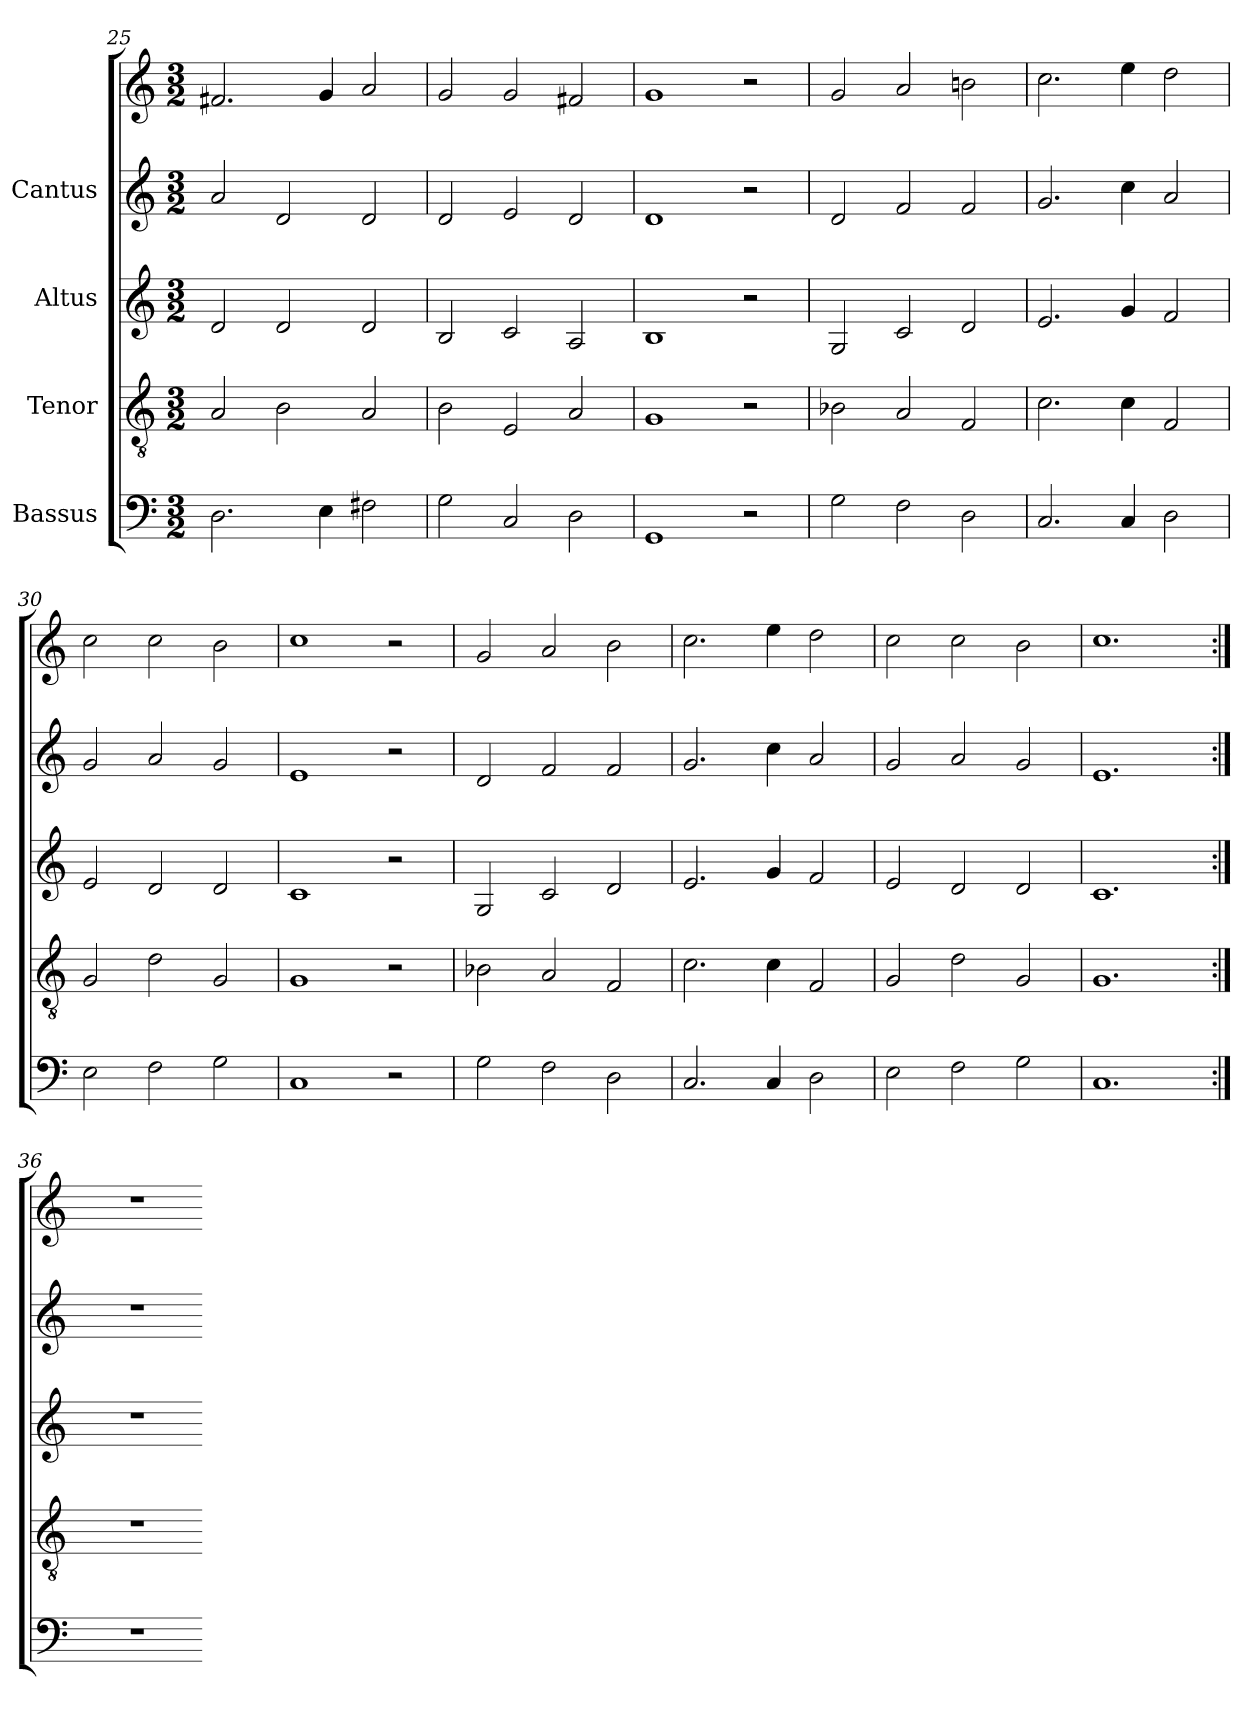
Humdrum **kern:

**kern	**kern	**kern	**kern	**kern
*part4	*part3	*part2	*part1	*part1
*staff5	*staff4	*staff3	*staff2	*staff1
*I"Bassus	*I"Tenor	*I"Altus	*I"Cantus	*
*clefF4	*clefGv2	*clefG2	*clefG2	*clefG2
*M3/2	*M3/2	*M3/2	*M3/2	*M3/2
=25	=25	=25	=25	=25
2.D\	2A/	2d/	2a/	2.f#X/
.	2B\	2d/	2d/	.
4E\	.	.	.	4g/
2F#X\	2A/	2d/	2d/	2a/
!!LO:LB:g=z
=26	=26	=26	=26	=26
2G\	2B\	2B/	2d/	2g/
2C/	2E/	2c/	2e/	2g/
2D\	2A/	2A/	2d/	2f#X/
=27	=27	=27	=27	=27
1GG	1G	1B	1d	1g
2r	2r	2r	2r	2r
=28	=28	=28	=28	=28
2G\	2B-X\	2G/	2d/	2g/
2F\	2A/	2c/	2f/	2a/
2D\	2F/	2d/	2f/	2bn\
=29	=29	=29	=29	=29
2.C/	2.c\	2.e/	2.g/	2.cc\
4C/	4c\	4g/	4cc\	4ee\
2D\	2F/	2f/	2a/	2dd\
=30	=30	=30	=30	=30
2E\	2G/	2e/	2g/	2cc\
2F\	2d\	2d/	2a/	2cc\
2G\	2G/	2d/	2g/	2b\
=31	=31	=31	=31	=31
1C	1G	1c	1e	1cc
2r	2r	2r	2r	2r
=32	=32	=32	=32	=32
2G\	2B-X\	2G/	2d/	2g/
2F\	2A/	2c/	2f/	2a/
2D\	2F/	2d/	2f/	2b\
!!LO:LB:g=z
=33	=33	=33	=33	=33
2.C/	2.c\	2.e/	2.g/	2.cc\
4C/	4c\	4g/	4cc\	4ee\
2D\	2F/	2f/	2a/	2dd\
=34	=34	=34	=34	=34
2E\	2G/	2e/	2g/	2cc\
2F\	2d\	2d/	2a/	2cc\
2G\	2G/	2d/	2g/	2b\
=35	=35	=35	=35	=35
1.C	1.G	1.c	1.e	1.cc
=36:|!	=36:|!	=36:|!	=36:|!	=36:|!
1.r	1.r	1.r	1.r	1.r
=	=	=	==	==
*-	*-	*-	*-	*-
